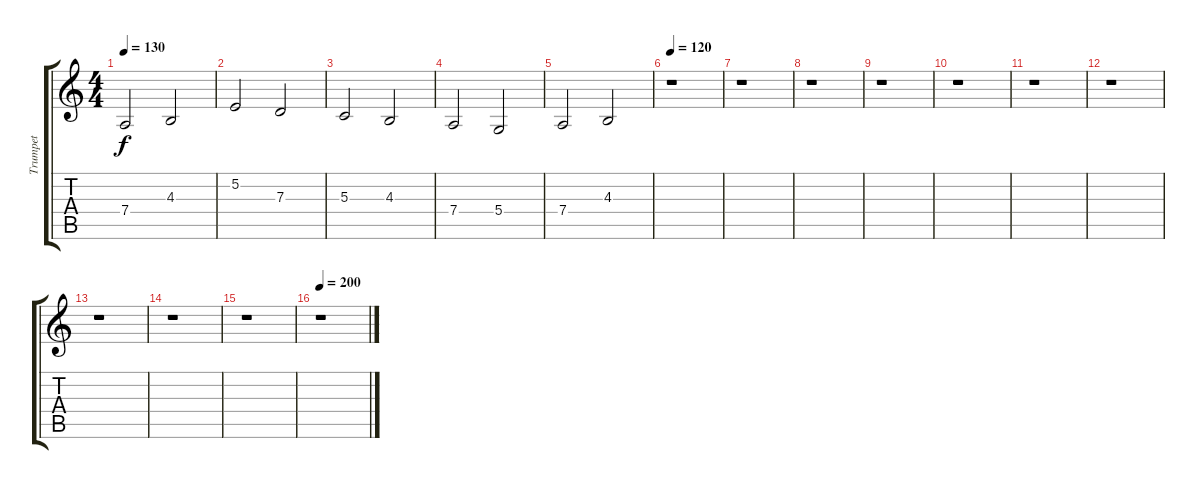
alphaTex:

\track ("Trumpet" "Trumpet") {instrument trumpet}
\staff {score tabs}
\tuning (E4 B3 G3 D3 A2 E2) {hide}
\ts (4 4)
\tempo 130
\clef g2
\ks c
7.4.2{dy f} 4.3.2 |
5.2.2 7.3.2 |
5.3.2 4.3.2 |
7.4.2 5.4.2 |
7.4.2 4.3.2 |
\tempo 120
r.1 |
r.1 |
r.1 |
r.1 |
r.1 |
r.1 |
r.1 |
r.1 |
r.1 |
r.1 |
\tempo 200
r.1
